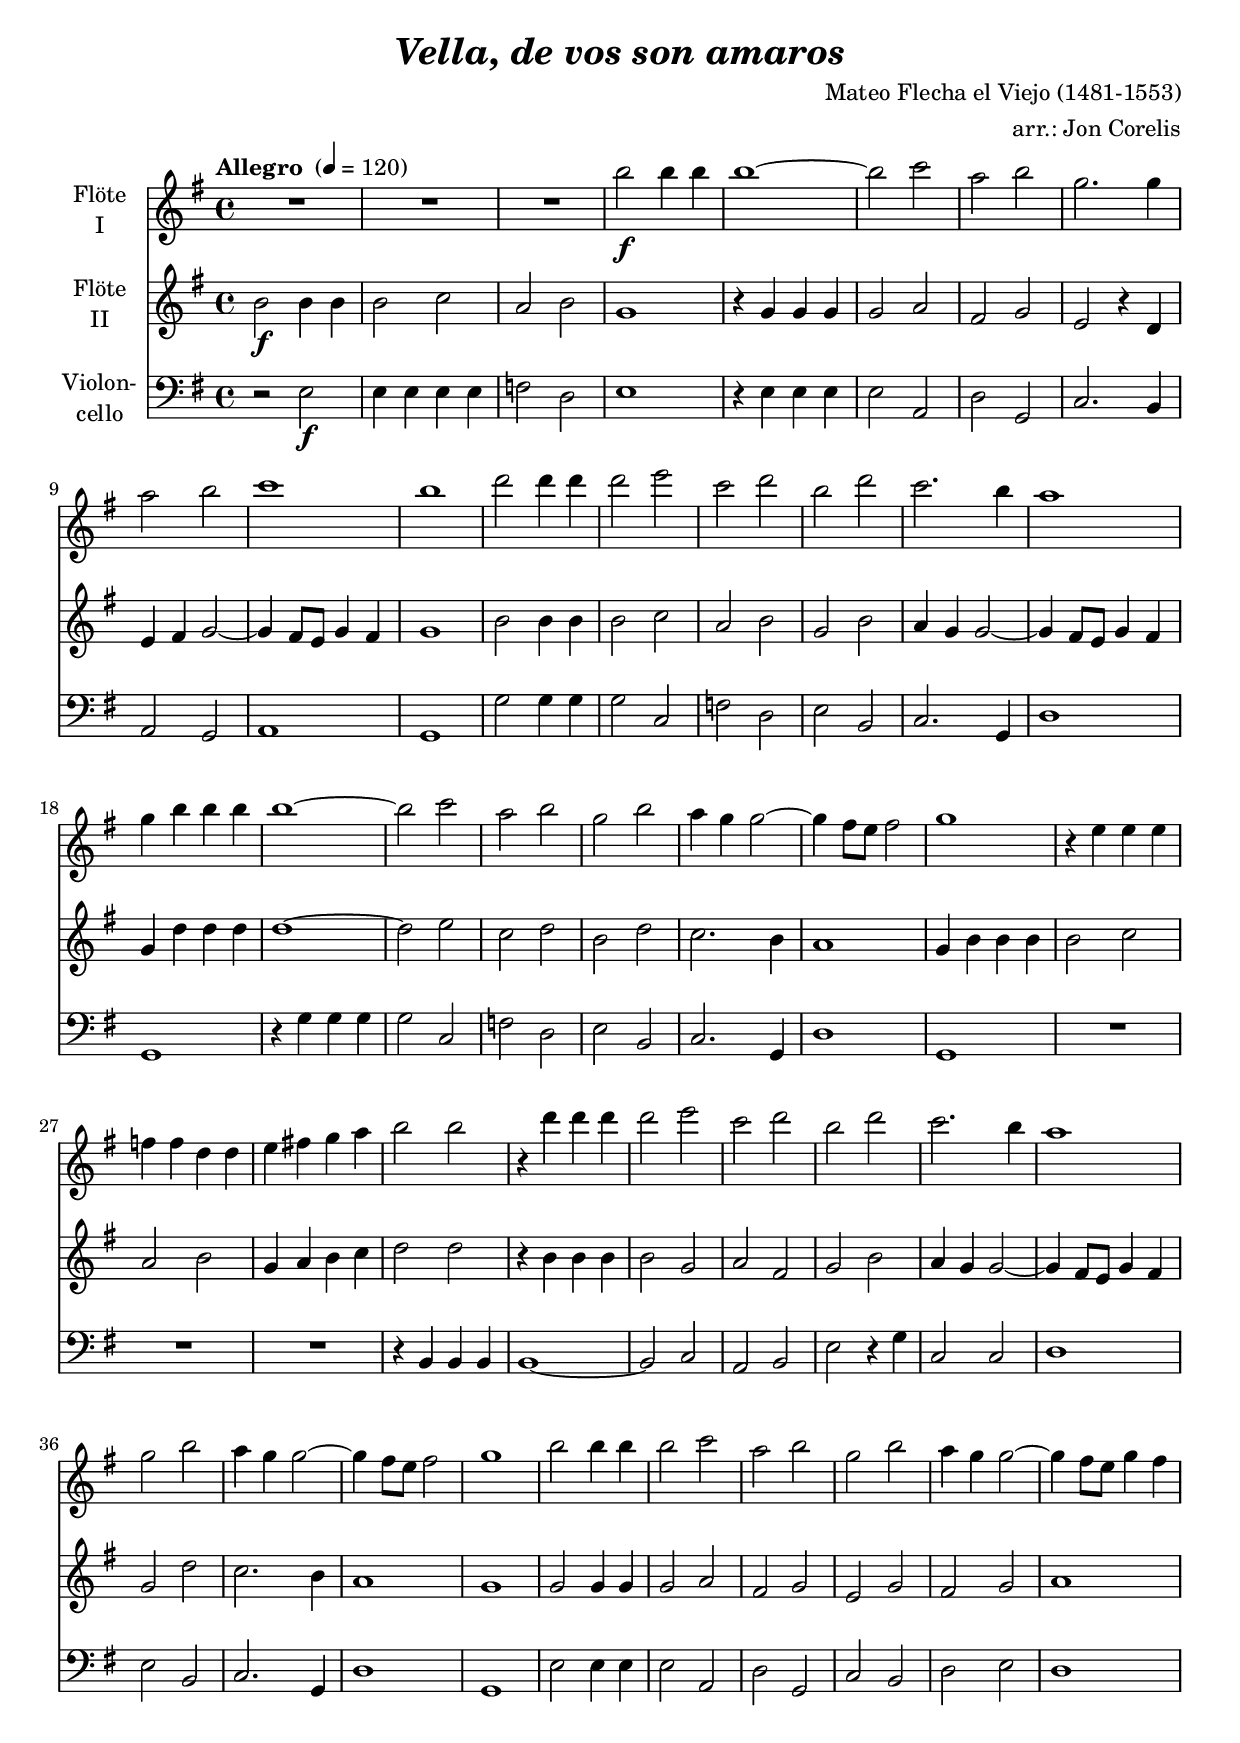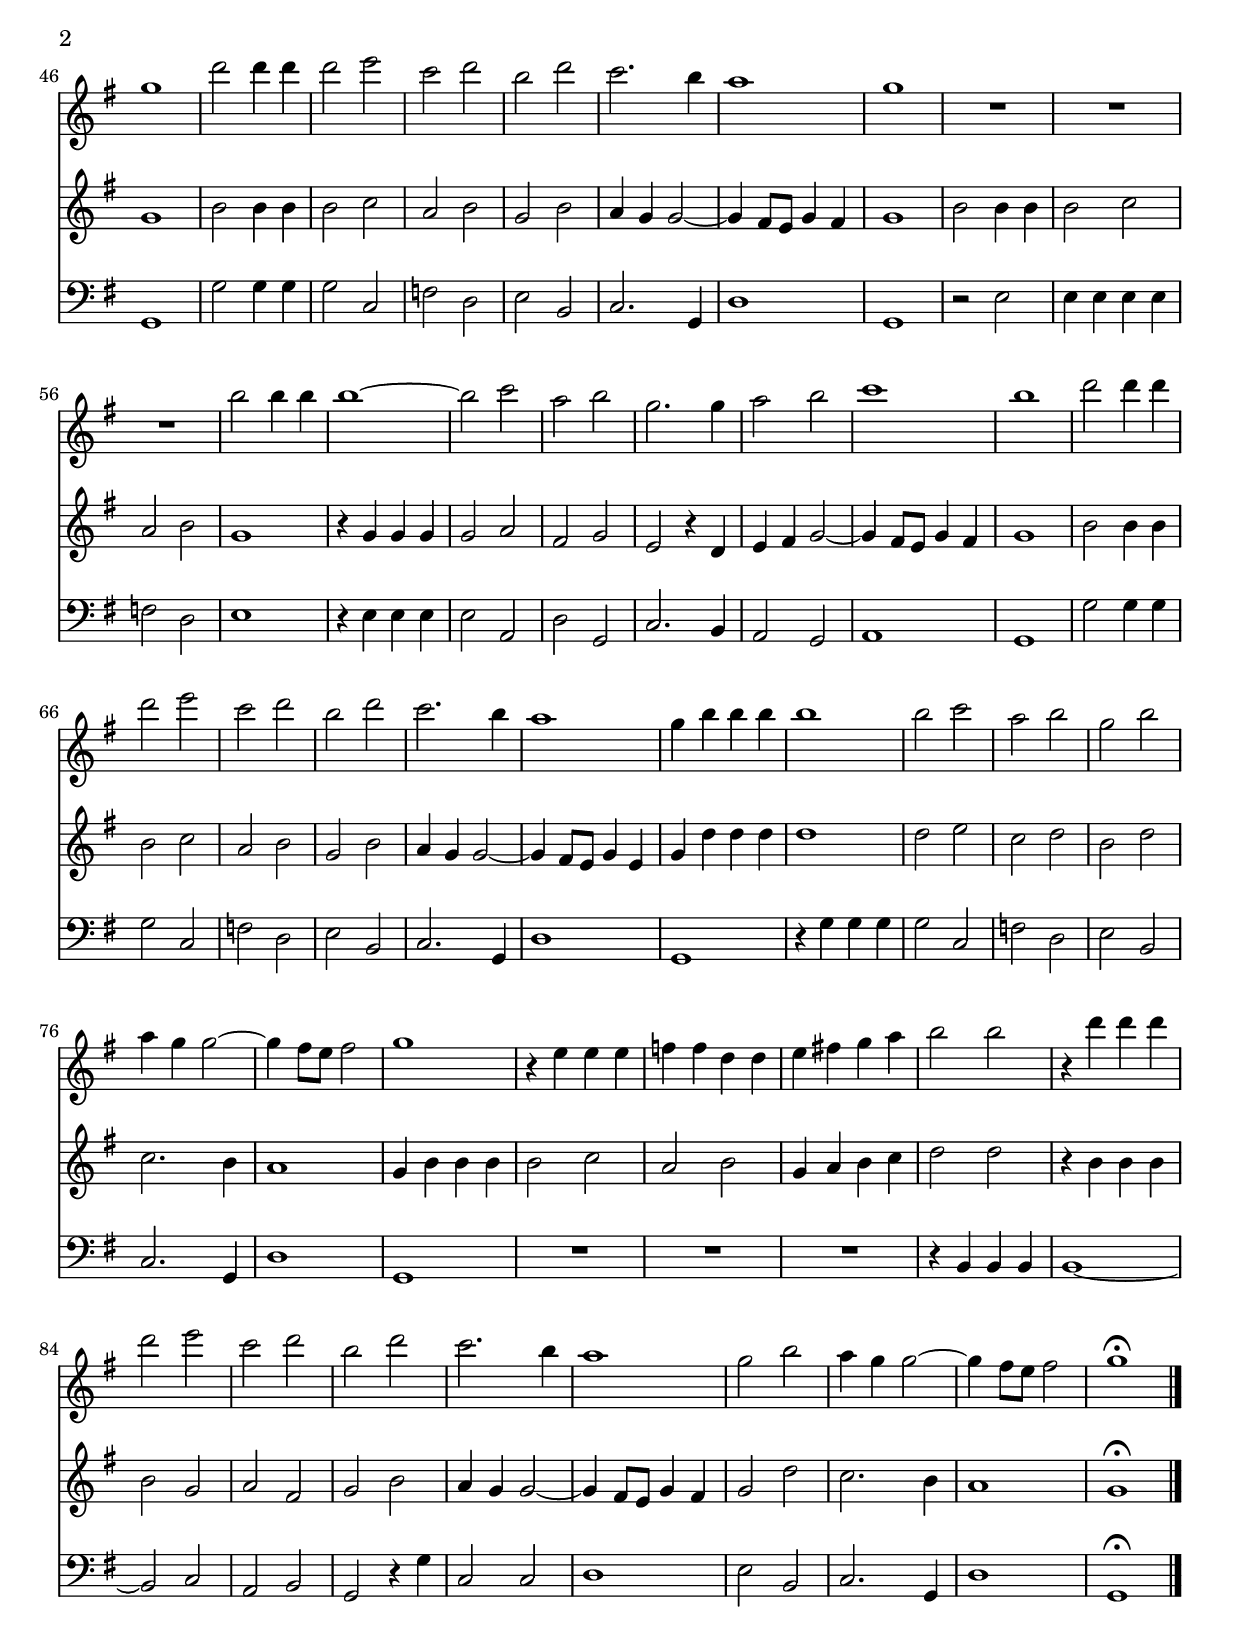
\version "2.18.2"
\include "deutsch.ly"

#(set-global-staff-size 20)

\header {
  title     = \markup \bold \italic "Vella, de vos son amaros"
  composer  = "Mateo Flecha el Viejo (1481-1553)"
  arranger  = "arr.: Jon Corelis"
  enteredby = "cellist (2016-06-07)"
%  piece     = ""
}

voiceconsts = {
  \key c \major
  \time 4/4
  \clef "treble"
  \tempo "Allegro " 4=120
%  \numericTimeSignature
%  \compressFullBarRests
  \set tupletSpannerDuration = #(ly:make-moment 1 4)
  % Set default beaming for all staves
  \set Timing.beamExceptions = #'()
  \set Timing.baseMoment     = #(ly:make-moment 1 4)
  \set Timing.beatStructure  = #'(1 1)
}

mifl = "flute"
mist = "string ensemble 1"
miba = "bassoon"
%mikl = "acoustic grand"

va = \relative c'' {
  \voiceconsts

  R1*3
  e2\f e4 e
  e1~
  e2 f
  d e
  c2. c4
  d2 e

  f1
  e
  g2 g4 g
  g2 a
  f g
  e g
  f2. e4
  d1
  c4 e e e
  e1~

  e2 f
  d e
  c e
  d4 c c2~
  c4 h8 a h2
  c1
  r4 a a a
  b b g g
  a h! c d

  e2 e
  r4 g g g
  g2 a
  f g
  e g
  f2. e4
  d1
  c2 e
  d4 c c2~

  c4 h8 a h2
  c1
  e2 e4 e
  e2 f
  d e
  c e
  d4 c c2~
  c4 h8 a c4 h
  c1
  g'2 g4 g
  g2 a

  f g
  e g
  f2. e4
  d1
  c
  R1*3
  e2 e4 e
  e1~

  e2 f
  d e
  c2. c4
  d2 e
  f1
  e
  g2 g4 g
  g2 a
  f g
  e g
  f2. e4

  d1
  c4 e e e
  e1
  e2 f
  d e
  c e
  d4 c c2~
  c4 h8 a h2
  c1

  r4 a a a
  b b g g
  a h! c d
  e2 e
  r4 g g g

  g2 a
  f g
  e g
  f2. e4

  d1
  c2 e
  d4 c c2~
  c4 h8 a h2
  c1\fermata \bar "|."
}

vb = \relative c' {
  \voiceconsts

  e2\f e4 e
  e2 f
  d e
  c1
  r4 c c c
  c2 d
  h c
  a r4 g
  a h c2~

  c4 h8 a c4 h
  c1
  e2 e4 e
  e2 f
  d e
  c e
  d4 c c2~
  c4 h8 a c4 h
  c g' g g
  g1~

  g2 a
  f g
  e g
  f2. e4
  d1
  c4 e e e
  e2 f
  d e
  c4 d e f

  g2 g
  r4 e e e
  e2 c
  d h
  c e
  d4 c c2~
  c4 h8 a c4 h
  c2 g'
  f2. e4

  d1
  c
  c2 c4 c
  c2 d
  h c
  a c
  h c
  d1
  c
  e2 e4 e
  e2 f

  d e
  c e
  d4 c c2~
  c4 h8 a c4 h
  c1
  e2 e4 e
  e2 f
  d e
  c1
  r4 c c c

  c2 d
  h c
  a r4 g
  a h c2~
  c4 h8 a c4 h
  c1
  e2 e4 e
  e2 f
  d e
  c e
  d4 c c2~

  c4 h8 a c4 a
  c g' g g
  g1
  g2 a
  f g
  e g
  f2. e4
  d1
  c4 e e e

  e2 f
  d e
  c4 d e f
  g2 g
  r4 e e e
  e2 c
  d h
  c e
  d4 c c2~

  c4 h8 a c4 h
  c2 g'
  f2. e4
  d1
  c\fermata \bar "|."
}

vc = \relative c {
  \voiceconsts
  \clef "bass"
  
  r2 a\f
  a4 a a a
  b2 g
  a1
  r4 a a a
  a2 d,
  g c,
  f2. e4
  d2 c

  d1
  c
  c'2 c4 c
  c2 f,
  b g
  a e
  f2. c4
  g'1
  c,
  r4 c' c c

  c2 f,
  b g
  a e
  f2. c4
  g'1
  c,
  R1*3

  r4 e e e
  e1~
  e2 f
  d e
  a r4 c
  f,2 f
  g1
  a2 e
  f2. c4
  
  g'1
  c,
  a'2 a4 a
  a2 d,
  g c,
  f e
  g a
  g1
  c,
  c'2 c4 c
  c2 f,

  b g
  a e
  f2. c4
  g'1
  c,
  r2 a'
  a4 a a a
  b2 g
  a1
  r4 a a a

  a2 d,
  g c,
  f2. e4
  d2 c
  d1
  c
  c'2 c4 c
  c2 f,
  b g
  a e
  f2. c4

  g'1
  c,
  r4 c' c c
  c2 f,
  b g
  a e
  f2. c4
  g'1
  c,

  R1*3
  r4 e e e
  e1~
  e2 f
  d e
  c r4 c'
  f,2 f

  g1
  a2 e
  f2. c4
  g'1
  c,\fermata \bar "|."
}


music = <<
      \new Staff {
        \set Staff.midiInstrument = \mifl
        \set Staff.instrumentName = \markup \center-column { "Flöte" "I" }
        \transpose c g { \va }
      }

      \new Staff {
        \set Staff.midiInstrument = \mifl
        \set Staff.instrumentName = \markup \center-column { "Flöte" "II" }
        \transpose c g { \vb }
      }

      \new Staff {
        \set Staff.midiInstrument = \miba
        \set Staff.instrumentName = \markup \center-column { "Violon-" "cello" }
        \transpose c g { \vc }
      }
>>

\book {
  \score {
   \music
    \layout {}
  }

  \score {
    \unfoldRepeats \music

    \midi {
      \context {
        \Score
      }
    }
  }
}
